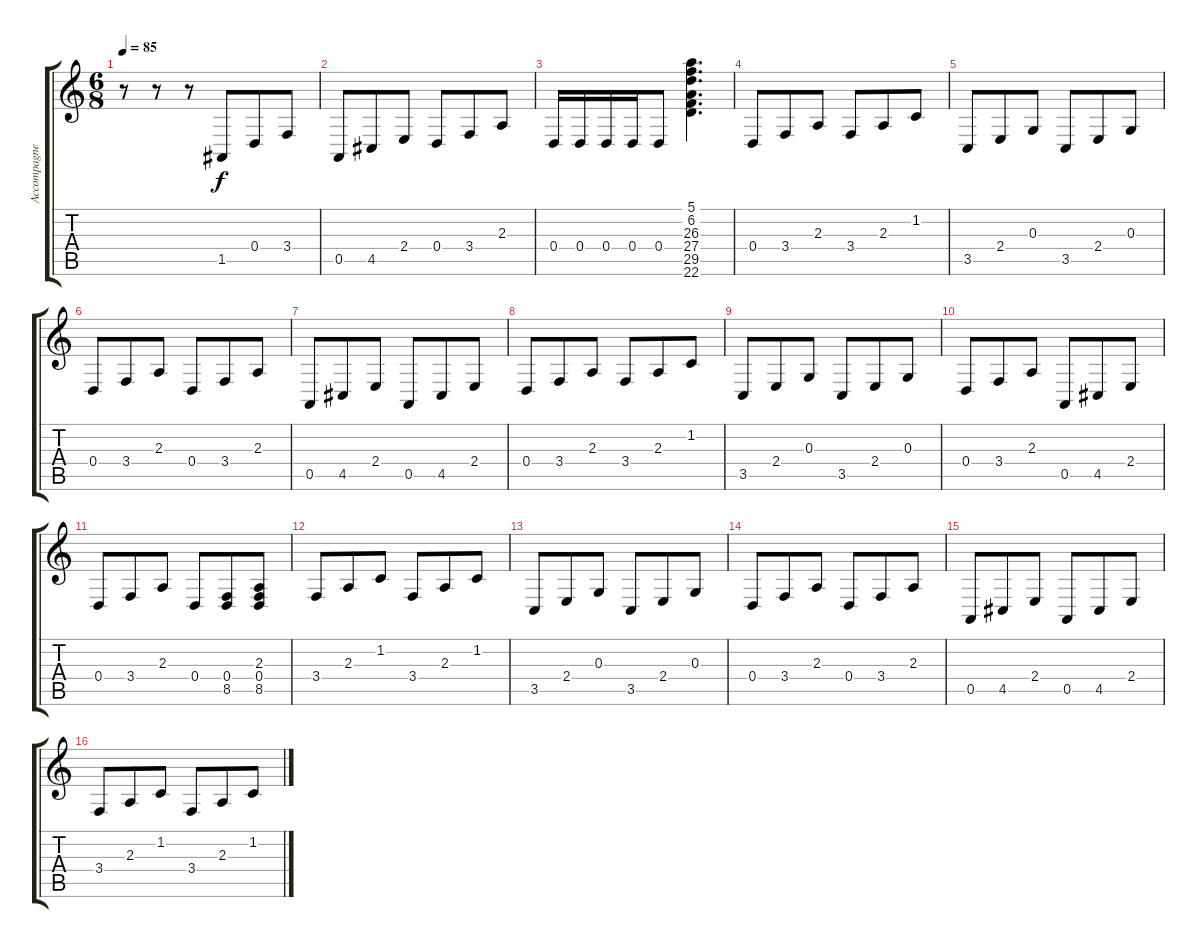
\track ("Accompagnement 2" "Accompagne") {instrument electricgrandpiano}
\staff {score tabs}
\tuning (E4 B3 G3 D3 A2 E2) {hide}
\ts (6 8)
\tempo 85
\clef g2
\ks c
r.8{dy f instrument electricgrandpiano} r.8 r.8 1.5.8 0.4.8 3.4.8 |
0.5.8 4.5.8 2.4.8 0.4.8 3.4.8 2.3.8 |
0.4.16 0.4.16 0.4.16 0.4.16 0.4.8 (5.1 6.2 26.3 27.4 29.5 22.6).4{d} |
0.4.8 3.4.8 2.3.8 3.4.8 2.3.8 1.2.8 |
3.5.8 2.4.8 0.3.8 3.5.8 2.4.8 0.3.8 |
0.4.8 3.4.8 2.3.8 0.4.8 3.4.8 2.3.8 |
0.5.8 4.5.8 2.4.8 0.5.8 4.5.8 2.4.8 |
0.4.8 3.4.8 2.3.8 3.4.8 2.3.8 1.2.8 |
3.5.8 2.4.8 0.3.8 3.5.8 2.4.8 0.3.8 |
0.4.8 3.4.8 2.3.8 0.5.8 4.5.8 2.4.8 |
0.4.8 3.4.8 2.3.8 0.4.8 (0.4 8.5).8 (2.3 0.4 8.5).8 |
3.4.8 2.3.8 1.2.8 3.4.8 2.3.8 1.2.8 |
3.5.8 2.4.8 0.3.8 3.5.8 2.4.8 0.3.8 |
0.4.8 3.4.8 2.3.8 0.4.8 3.4.8 2.3.8 |
0.5.8 4.5.8 2.4.8 0.5.8 4.5.8 2.4.8 |
3.4.8 2.3.8 1.2.8 3.4.8 2.3.8 1.2.8
